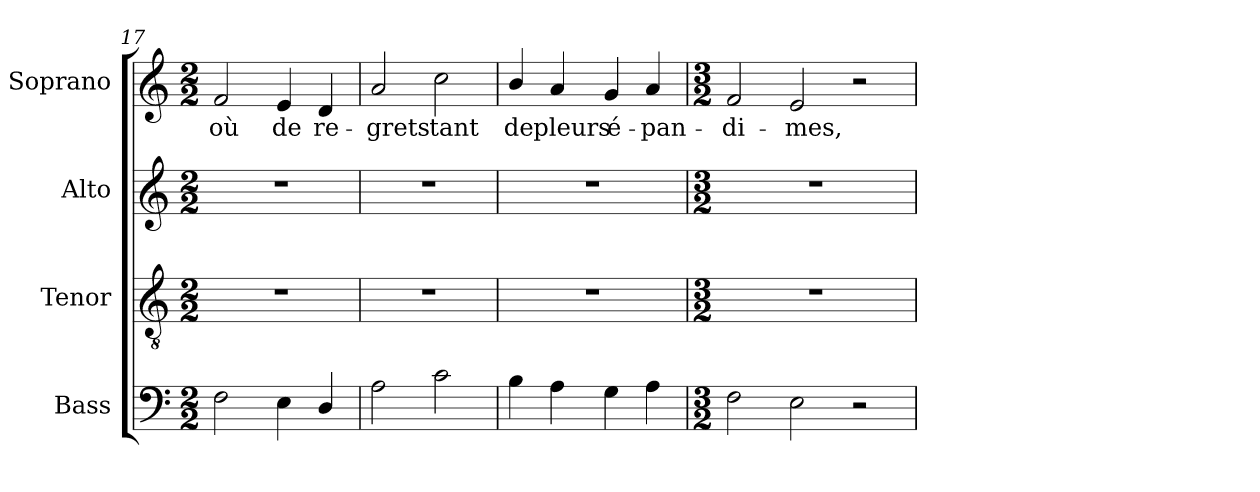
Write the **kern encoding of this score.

**kern	**kern	**kern	**kern	**text
*part4	*part3	*part2	*part1	*part1
*staff4	*staff3	*staff2	*staff1	*staff1
*I"Bass	*I"Tenor	*I"Alto	*I"Soprano	*
*I'B.	*I'T.	*I'A.	*I'S.	*
*clefF4	*clefGv2	*clefG2	*clefG2	*
*	*ITrd7c12	*	*	*
*k[]	*k[]	*k[]	*k[]	*
*C:	*C:	*C:	*C:	*
*M2/2	*M2/2	*M2/2	*M2/2	*
=17	=17	=17	=17	=17
!	!	!	!	!LO:LY:b:color=#000000
2Fi\	1r	1r	2fi/	où
!	!	!	!	!LO:LY:b:color=#000000
4Ei\	.	.	4ei/	de
!	!	!	!	!LO:LY:b:color=#000000
4Di/	.	.	4di/	re-
=18	=18	=18	=18	=18
!	!	!	!	!LO:LY:b:color=#000000
2Ai\	1r	1r	2ai/	-grets
!	!	!	!	!LO:LY:b:color=#000000
2ci\	.	.	2cci\	tant
=19	=19	=19	=19	=19
!	!	!	!	!LO:LY:b:color=#000000
4Bi\	1r	1r	4bi/	de
!	!	!	!	!LO:LY:b:color=#000000
4Ai\	.	.	4ai/	pleurs
!	!	!	!	!LO:LY:b:color=#000000
4Gi\	.	.	4gi/	é-
!	!	!	!	!LO:LY:b:color=#000000
4Ai\	.	.	4ai/	-pan-
!!LO:LB:g=z
=20	=20	=20	=20	=20
*M3/2	*M3/2	*M3/2	*M3/2	*
!	!LO:N:vis=1	!LO:N:vis=1	!	!
!	!	!	!	!LO:LY:b:color=#000000
2Fi\	1.r	1.r	2fi/	-di-
!	!	!	!	!LO:LY:b:color=#000000
2Ei\	.	.	2ei/	-mes,
2r	.	.	2r	.
=	=	=	=	=
*-	*-	*-	*-	*-
